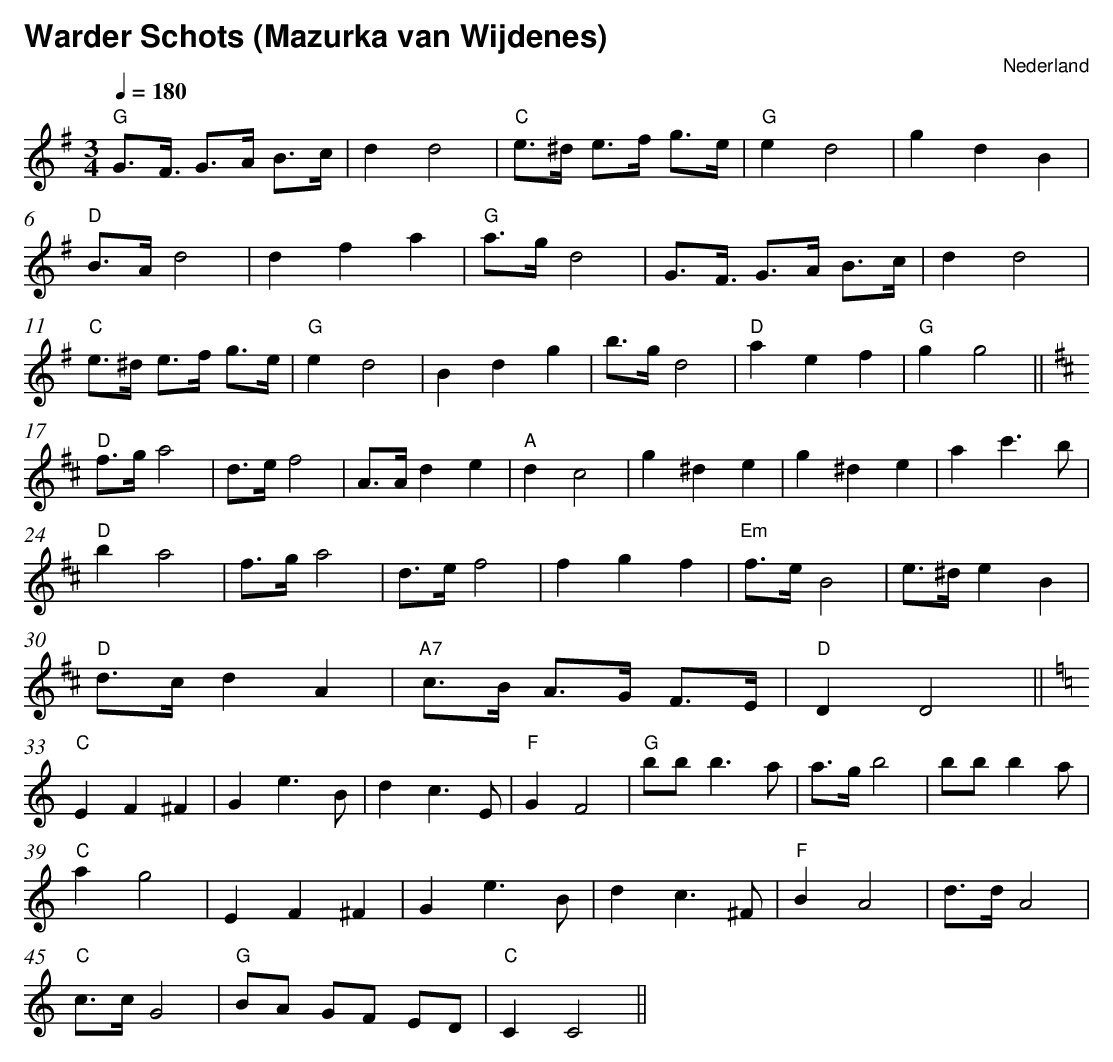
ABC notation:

X:1
T:Warder Schots (Mazurka van Wijdenes)
C: Nederland
L:1/8
M:3/4
Q:1/4=180
K:G
"G" G3/2F3/4 G>A B>c | d2 d4 | "C"e>^d e>f g>e |"G" e2 d4 | g2 d2 B2 |$
"D" B>A d4 | d2 f2 a2 |"G" a>g d4 | G3/2F3/4 G>A B>c  | d2 d4 |$
"C"e>^d e>f g>e |"G" e2 d4 | B2 d2 g2 | b>g d4 |"D" a2 e2 f2 |"G" g2 g4 ||$
[K:D]"D" f>g a4 | d>e f4 | A>A d2 e2 | "A" d2 c4 | g2 ^d2 e2 | g2 ^d2 e2 | a2 c'3 b |$
"D" b2 a4 | f>g a4 | d>e f4 | f2 g2 f2 |"Em" f>e B4 | e>^d e2 B2 |$
"D" d>c d2 A2 | "A7" c>B A>G F>E |"D" D2 D4 ||$
[K:C] "C"E2 F2 ^F2 | G2 e3 B | d2 c3 E | "F"G2 F4 |"G" bb b3 a | a>g b4 | bb b2 a |$
"C" a2 g4 | E2 F2 ^F2 | G2 e3 B | d2 c3 ^F | "F"B2 A4 | d>d A4 |$
"C" c>c G4 |"G" BA GF ED | "C"C2 C4 ||
